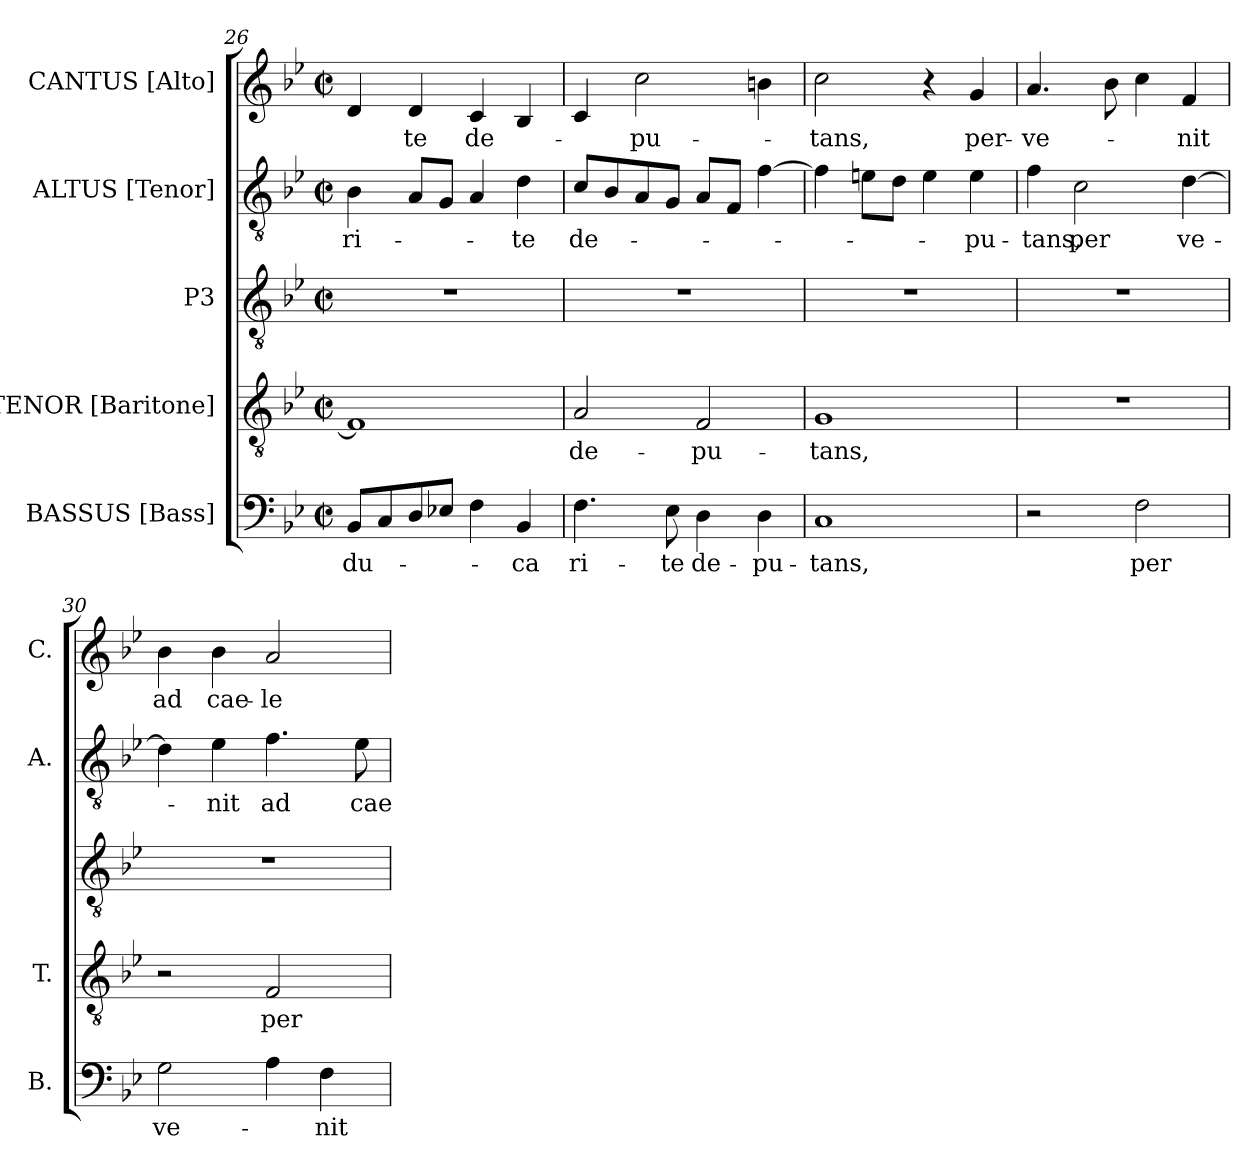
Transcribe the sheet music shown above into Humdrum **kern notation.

**kern	**text	**kern	**text	**kern	**kern	**text	**kern	**text
*part5	*part5	*part4	*part4	*part3	*part2	*part2	*part1	*part1
*staff5	*staff5	*staff4	*staff4	*staff3	*staff2	*staff2	*staff1	*staff1
*I"BASSUS [Bass]	*	*I"TENOR [Baritone]	*	*I"P3	*I"ALTUS [Tenor]	*	*I"CANTUS [Alto]	*
*I'B.	*	*I'T.	*	*	*I'A.	*	*I'C.	*
*clefF4	*	*clefGv2	*	*clefGv2	*clefGv2	*	*clefG2	*
*	*	*ITrd7c12	*	*ITrd7c12	*ITrd7c12	*	*	*
*k[b-e-]	*	*k[b-e-]	*	*k[b-e-]	*k[b-e-]	*	*k[b-e-]	*
*B-:	*	*B-:	*	*B-:	*B-:	*	*B-:	*
*M2/2	*	*M2/2	*	*M2/2	*M2/2	*	*M2/2	*
*met(c|)	*	*met(c|)	*	*met(c|)	*met(c|)	*	*met(c|)	*
=26	=26	=26	=26	=26	=26	=26	=26	=26
!	!LO:LY:b:color=#000000	!	!	!	!	!	!	!
!	!	!	!	!	!	!LO:LY:b:color=#000000	!	!
8BB-i/L	-du-	1FFi]	.	1r	4BB-i\	ri-	4di/	.
8Ci/	.	.	.	.	.	.	.	.
!	!	!	!	!	!	!	!	!LO:LY:b:color=#000000
8Di/	.	.	.	.	8AAi/L	.	4di/	-te
8E-Xi/J	.	.	.	.	8GGi/J	.	.	.
!	!	!	!	!	!	!	!	!LO:LY:b:color=#000000
4Fi\	.	.	.	.	4AAi/	.	4ci/	de-
!	!LO:LY:b:color=#000000	!	!	!	!	!	!	!
!	!	!	!	!	!	!LO:LY:b:color=#000000	!	!
4BB-i/	-ca	.	.	.	4Di\	-te	4B-i/	.
=27	=27	=27	=27	=27	=27	=27	=27	=27
!	!LO:LY:b:color=#000000	!	!	!	!	!	!	!
!	!	!	!LO:LY:b:color=#000000	!	!	!	!	!
!	!	!	!	!	!	!LO:LY:b:color=#000000	!	!
4.Fi\	ri-	2AAi/	de-	1r	8Ci/L	de-	4ci/	.
.	.	.	.	.	8BB-i/	.	.	.
!	!	!	!	!	!	!	!	!LO:LY:b:color=#000000
.	.	.	.	.	8AAi/	.	2cci\	-pu-
!	!LO:LY:b:color=#000000	!	!	!	!	!	!	!
8E-i\	-te	.	.	.	8GGi/J	.	.	.
!	!LO:LY:b:color=#000000	!	!	!	!	!	!	!
!	!	!	!LO:LY:b:color=#000000	!	!	!	!	!
4Di\	de-	2FFi/	-pu-	.	8AAi/L	.	.	.
.	.	.	.	.	8FFi/J	.	.	.
!	!LO:LY:b:color=#000000	!	!	!	!	!	!	!
4Di\	-pu-	.	.	.	[4Fi\	.	4bni\	.
=28	=28	=28	=28	=28	=28	=28	=28	=28
!	!LO:LY:b:color=#000000	!	!	!	!	!	!	!
!	!	!	!LO:LY:b:color=#000000	!	!	!	!	!
!	!	!	!	!	!	!	!	!LO:LY:b:color=#000000
1Ci	-tans,	1GGi	-tans,	1r	4Fi\]	.	2cci\	-tans,
.	.	.	.	.	8Eni\L	.	.	.
.	.	.	.	.	8Di\J	.	.	.
.	.	.	.	.	4Ei\	.	4r	.
!	!	!	!	!	!	!LO:LY:b:color=#000000	!	!
!	!	!	!	!	!	!	!	!LO:LY:b:color=#000000
.	.	.	.	.	4Ei\	-pu-	4gi/	per-
=29	=29	=29	=29	=29	=29	=29	=29	=29
!	!	!	!	!	!	!LO:LY:b:color=#000000	!	!
!	!	!	!	!	!	!	!	!LO:LY:b:color=#000000
2r	.	1r	.	1r	4Fi\	-tans,	4.ai/	-ve-
!	!	!	!	!	!	!LO:LY:b:color=#000000	!	!
.	.	.	.	.	2Ci\	per	.	.
.	.	.	.	.	.	.	8b-i\	.
!	!LO:LY:b:color=#000000	!	!	!	!	!	!	!
2Fi\	per	.	.	.	.	.	4cci\	.
!	!	!	!	!	!	!LO:LY:b:color=#000000	!	!
!	!	!	!	!	!	!	!	!LO:LY:b:color=#000000
.	.	.	.	.	[4Di\	ve-	4fi/	-nit
=30	=30	=30	=30	=30	=30	=30	=30	=30
!	!LO:LY:b:color=#000000	!	!	!	!	!	!	!
!	!	!	!	!	!	!	!	!LO:LY:b:color=#000000
2Gi\	ve-	2r	.	1r	4Di\]	.	4b-i\	ad
!	!	!	!	!	!	!LO:LY:b:color=#000000	!	!
!	!	!	!	!	!	!	!	!LO:LY:b:color=#000000
.	.	.	.	.	4E-i\	-nit	4b-i\	cae-
!	!	!	!LO:LY:b:color=#000000	!	!	!	!	!
!	!	!	!	!	!	!LO:LY:b:color=#000000	!	!
!	!	!	!	!	!	!	!	!LO:LY:b:color=#000000
4Ai\	.	2FFi/	per-	.	4.Fi\	ad	2ai/	-le-
!	!LO:LY:b:color=#000000	!	!	!	!	!	!	!
4Fi\	-nit	.	.	.	.	.	.	.
!	!	!	!	!	!	!LO:LY:b:color=#000000	!	!
.	.	.	.	.	8E-i\	cae-	.	.
=	=	=	=	=	=	=	=	=
*-	*-	*-	*-	*-	*-	*-	*-	*-
